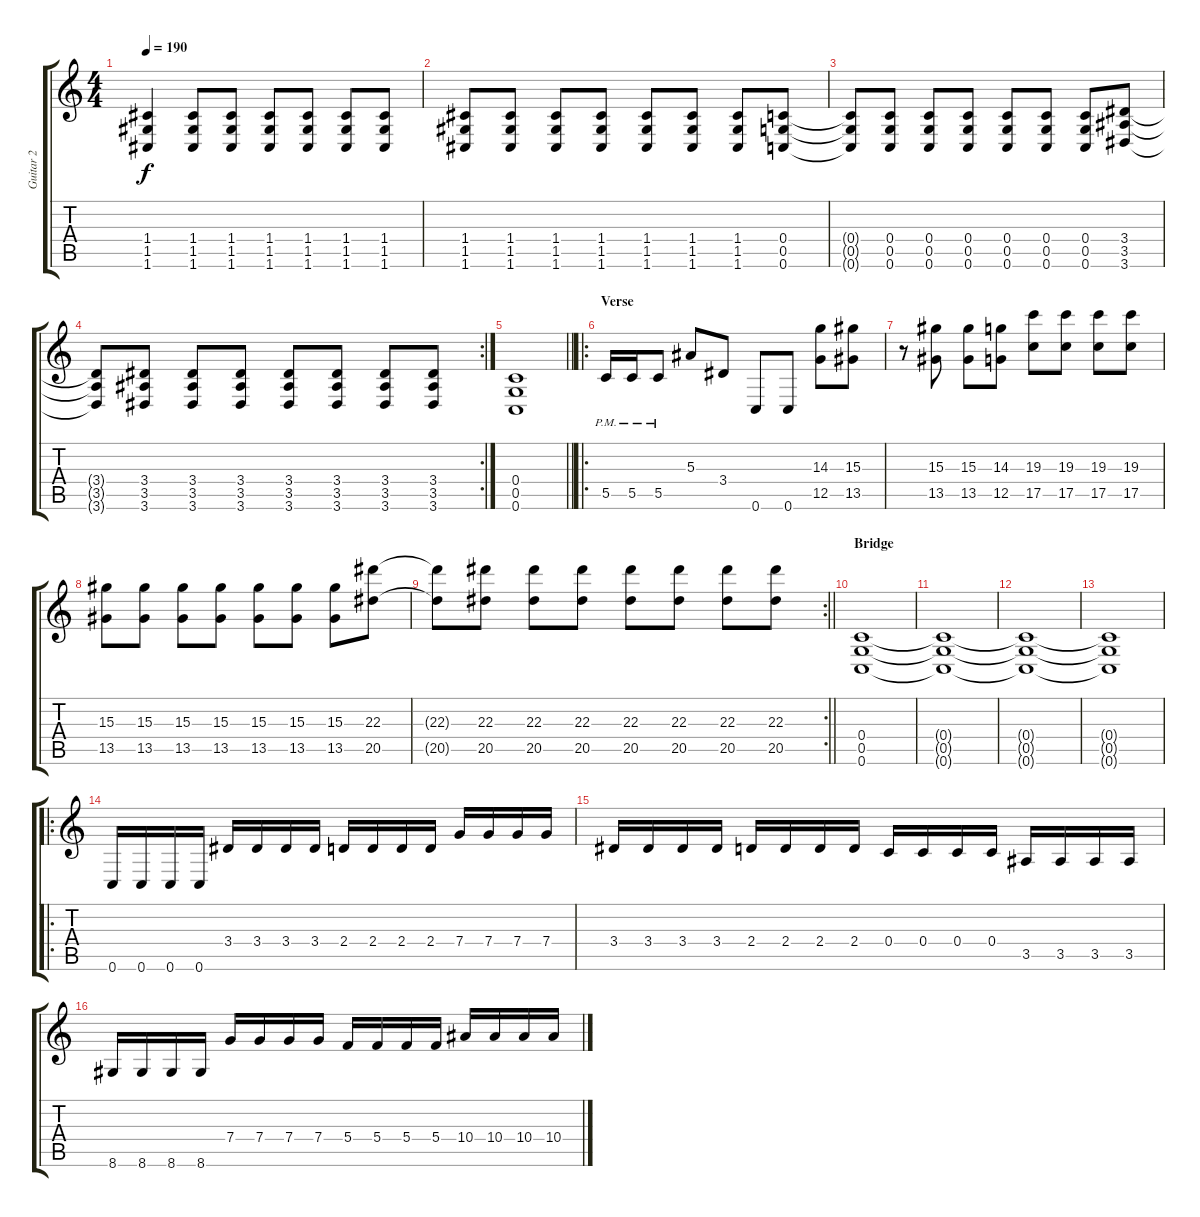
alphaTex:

\track ("Guitar 2" "Guitar 2") {instrument distortionguitar}
\staff {score tabs}
\tuning (D4 A3 F3 C3 G2 C2) {hide}
\ts (4 4)
\tempo 190
\clef g2
\ks c
(1.4{t} 1.5{t} 1.6{t}).4{dy f} (1.4 1.5 1.6).8 (1.4 1.5 1.6).8 (1.4 1.5 1.6).8 (1.4 1.5 1.6).8 (1.4 1.5 1.6).8 (1.4 1.5 1.6).8 |
(1.4 1.5 1.6).8 (1.4 1.5 1.6).8 (1.4 1.5 1.6).8 (1.4 1.5 1.6).8 (1.4 1.5 1.6).8 (1.4 1.5 1.6).8 (1.4 1.5 1.6).8 (0.4 0.5 0.6).8 |
(0.4{t} 0.5{t} 0.6{t}).8 (0.4 0.5 0.6).8 (0.4 0.5 0.6).8 (0.4 0.5 0.6).8 (0.4 0.5 0.6).8 (0.4 0.5 0.6).8 (0.4 0.5 0.6).8 (3.4 3.5 3.6).8 |
\rc 2
(3.4{t} 3.5{t} 3.6{t}).8 (3.4 3.5 3.6).8 (3.4 3.5 3.6).8 (3.4 3.5 3.6).8 (3.4 3.5 3.6).8 (3.4 3.5 3.6).8 (3.4 3.5 3.6).8 (3.4 3.5 3.6).8 |
\barLineRight lightlight
(0.4 0.5 0.6).1 |
\ro
\section ("" "Verse")
5.5{pm}.16 5.5{pm}.16 5.5{pm}.8 5.3.8 3.4.8 0.6.8 0.6.8 (14.3 12.5).8 (15.3 13.5).8 |
r.8 (15.3 13.5).8 (15.3 13.5).8 (14.3 12.5).8 (19.3 17.5).8 (19.3 17.5).8 (19.3 17.5).8 (19.3 17.5).8 |
(15.3 13.5).8 (15.3 13.5).8 (15.3 13.5).8 (15.3 13.5).8 (15.3 13.5).8 (15.3 13.5).8 (15.3 13.5).8 (22.3 20.5).8 |
\rc 2
\barLineRight lightlight
(22.3{t} 20.5{t}).8 (22.3 20.5).8 (22.3 20.5).8 (22.3 20.5).8 (22.3 20.5).8 (22.3 20.5).8 (22.3 20.5).8 (22.3 20.5).8 |
\section ("" "Bridge")
(0.4 0.5 0.6).1 |
(0.4{t} 0.5{t} 0.6{t}).1 |
(0.4{t} 0.5{t} 0.6{t}).1 |
(0.4{t} 0.5{t} 0.6{t}).1 |
\ro
0.6.16 0.6.16 0.6.16 0.6.16 3.4.16 3.4.16 3.4.16 3.4.16 2.4.16 2.4.16 2.4.16 2.4.16 7.4.16 7.4.16 7.4.16 7.4.16 |
3.4.16 3.4.16 3.4.16 3.4.16 2.4.16 2.4.16 2.4.16 2.4.16 0.4.16 0.4.16 0.4.16 0.4.16 3.5.16 3.5.16 3.5.16 3.5.16 |
8.6.16 8.6.16 8.6.16 8.6.16 7.4.16 7.4.16 7.4.16 7.4.16 5.4.16 5.4.16 5.4.16 5.4.16 10.4.16 10.4.16 10.4.16 10.4.16
